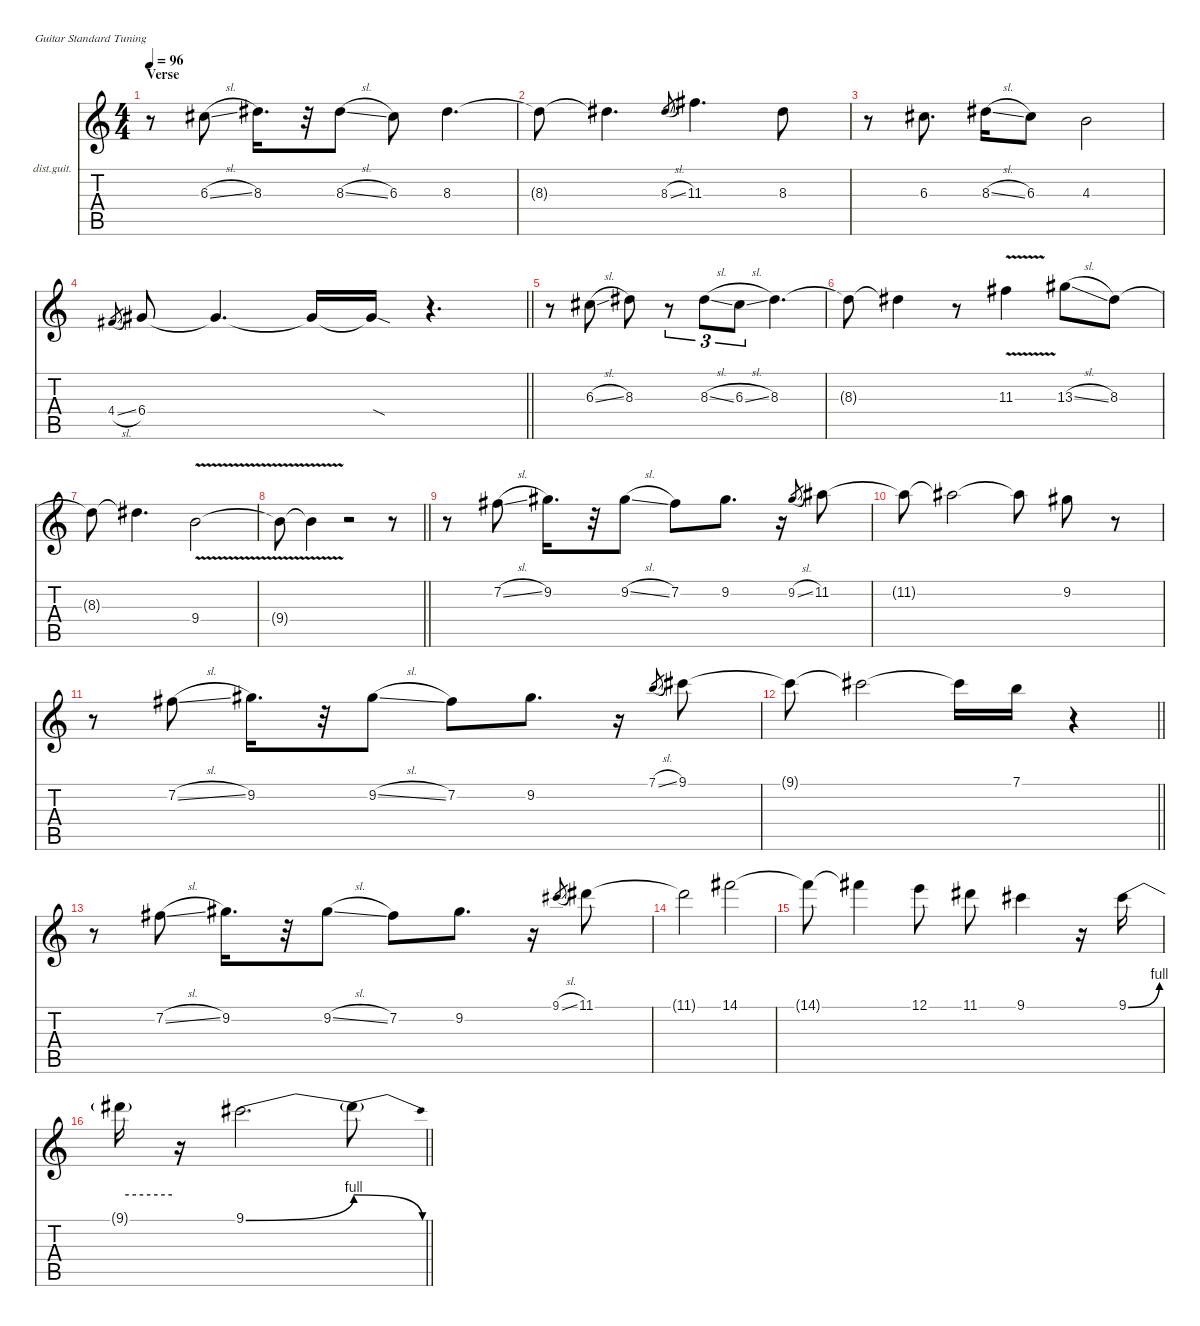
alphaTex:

\defaultSystemsLayout 4
\hideDynamics
\bracketExtendMode nobrackets
\firstSystemTrackNameOrientation horizontal
\otherSystemsTrackNameOrientation horizontal
\track ("Guitar (lead delay)" "dist.guit.") {instrument distortionguitar}
\staff {score tabs}
\tuning (E4 B3 G3 D3 A2 E2)
\ts (4 4)
\section ("" "Verse")
\tempo 96
\clef g2
\ks c
r.8{dy f beam Down} 6.3{sl acc #}.8{beam Down} 8.3{acc #}.16{d beam Down} r.32{beam Down} 8.3{sl acc #}.8{beam Down} 6.3{acc #}.8{beam Down} 8.3{acc #}.4{d beam Down} |
8.3{t acc #}.8{beam Down} 8.3{t acc #}.4{d beam Down} 8.3{sl acc #}.8{gr dy mf beam Up} 11.3{acc #}.4{d dy f beam Down} 8.3{acc #}.8{beam Down} |
r.8{beam Down} 6.3{acc #}.8{d beam Down} 8.3{sl acc #}.16{beam Down} 6.3{acc #}.8{beam Down} 4.3.2{beam Down} |
\barLineRight lightlight
4.4{sl acc #}.8{gr dy mf beam Up} 6.4{acc #}.8{beam Up} 6.4{t acc #}.4{d dy f beam Up} 6.4{t acc #}.16{beam Up} 6.4{sod t acc #}.16{beam Up} r.4{d beam Up} |
r.8{beam Down} 6.3{sl acc #}.8{beam Down} 8.3{acc #}.8{beam Down} r.8{tu (3 2) beam Down} 8.3{sl acc #}.8{tu (3 2) beam Down} 6.3{sl acc #}.8{tu (3 2) beam Down} 8.3{acc #}.4{d beam Down} |
8.3{t acc #}.8{beam Down} 8.3{t acc #}.4{beam Down} r.8{beam Down} 11.3{v acc #}.4{beam Down} 13.3{sl acc #}.8{beam Down} 8.3{acc #}.8{beam Down} |
8.3{t acc #}.8{beam Down} 8.3{t acc #}.4{d beam Down} 9.4{v}.2{dy mf beam Down} |
\barLineRight lightlight
9.4{v t}.8{dy f beam Down} 9.4{v t}.4{beam Down} r.2{beam Down} r.8{beam Down} |
r.8{beam Down} 7.2{sl acc #}.8{beam Down} 9.2{acc #}.16{d beam Down} r.32{beam Down} 9.2{sl acc #}.8{beam Down} 7.2{acc #}.8{beam Down} 9.2{acc #}.8{d beam Down} r.16{beam Down} 9.2{sl acc #}.8{gr dy mf beam Up} 11.2{acc #}.8{dy f beam Down} |
11.2{t acc #}.8{beam Down} 11.2{t acc #}.2{beam Down} 11.2{t acc #}.8{beam Down} 9.2{acc #}.8{beam Down} r.8{beam Down} |
r.8{beam Down} 7.2{sl acc #}.8{beam Down} 9.2{acc #}.16{d beam Down} r.32{beam Down} 9.2{sl acc #}.8{beam Down} 7.2{acc #}.8{beam Down} 9.2{acc #}.8{d beam Down} r.16{beam Down} 7.1{sl}.8{gr dy mf beam Up} 9.1{acc #}.8{dy f beam Down} |
\barLineRight lightlight
9.1{t acc #}.8{beam Down} 9.1{t acc #}.2{beam Down} 9.1{t acc #}.16{beam Down} 7.1.16{beam Down} r.4{beam Down} |
r.8{beam Down} 7.2{sl acc #}.8{beam Down} 9.2{acc #}.16{d beam Down} r.32{beam Down} 9.2{sl acc #}.8{beam Down} 7.2{acc #}.8{beam Down} 9.2{acc #}.8{d beam Down} r.16{beam Down} 9.1{sl acc #}.8{gr dy mf beam Up} 11.1{acc #}.8{dy f beam Down} |
11.1{t acc #}.2{beam Down} 14.1{acc #}.2{beam Down} |
14.1{t acc #}.8{beam Down} 14.1{t acc #}.4{beam Down} 12.1.8{beam Down} 11.1{acc #}.8{beam Down} 9.1{acc #}.4{beam Down} r.16{beam Down} 9.1{be (bend 0 0 60 4) acc #}.16{beam Down} |
\barLineRight lightlight
9.1{be (hold 0 4 60 4) t}.16{beam Down} r.16{beam Down} 9.1{be (bend 0 0 60 4) acc #}.2{d beam Down} 9.1{be (release 0 4 60 0) t}.8{beam Down}
